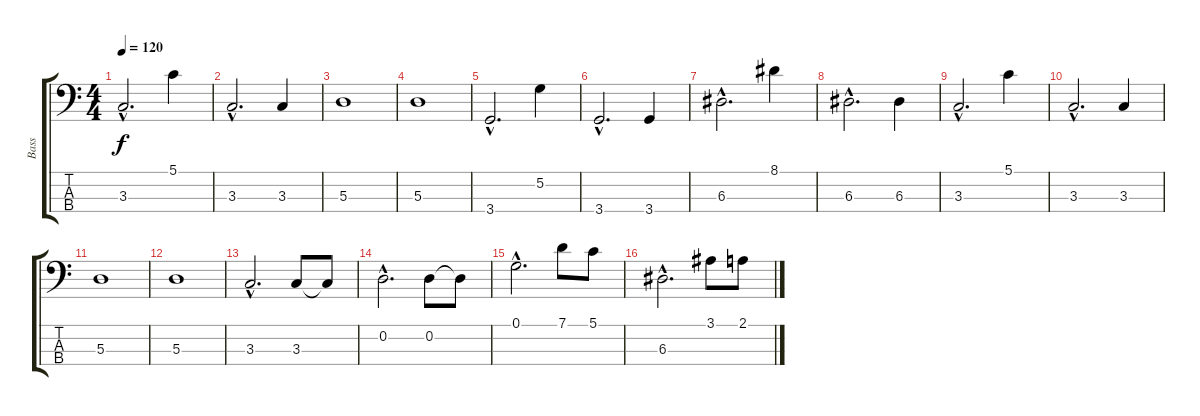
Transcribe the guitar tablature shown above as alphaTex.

\track ("Bass" "Bass") {instrument electricbassfinger}
\staff {score tabs}
\tuning (G2 D2 A1 E1) {hide}
\ts (4 4)
\tempo 120
\clef f4
\ks c
3.3{hac}.2{d dy f} 5.1.4 |
3.3{hac}.2{d} 3.3.4 |
5.3.1 |
5.3.1 |
3.4{hac}.2{d} 5.2.4 |
3.4{hac}.2{d} 3.4.4 |
6.3{hac}.2{d} 8.1.4 |
6.3{hac}.2{d} 6.3.4 |
3.3{hac}.2{d} 5.1.4 |
3.3{hac}.2{d} 3.3.4 |
5.3.1 |
5.3.1 |
3.3{hac}.2{d} 3.3.8 3.3{t}.8 |
0.2{hac}.2{d} 0.2.8 0.2{t}.8 |
0.1{hac}.2{d} 7.1.8 5.1.8 |
6.3{hac}.2{d} 3.1.8 2.1.8
